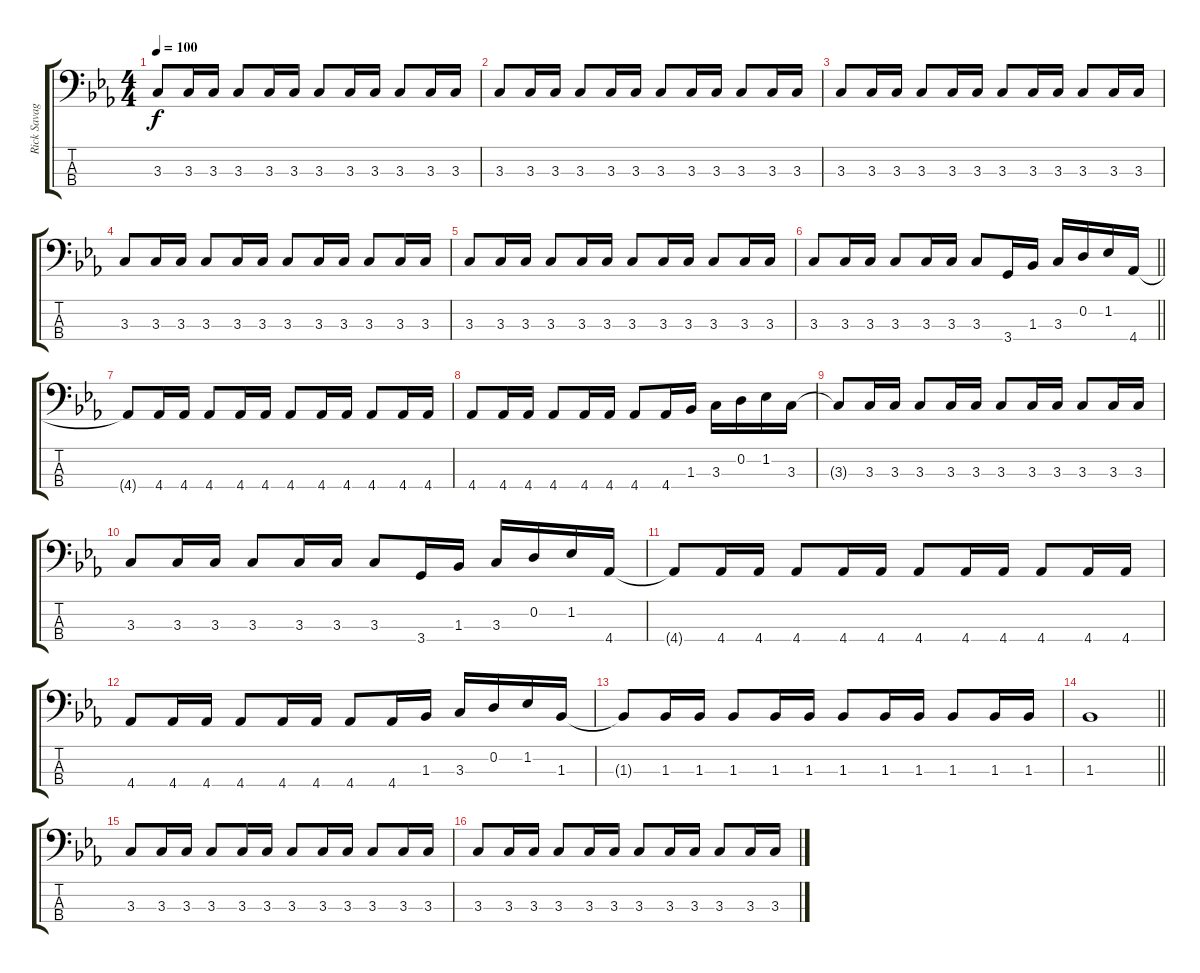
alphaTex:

\track ("Rick Savage" "Rick Savag") {instrument electricbasspick}
\staff {score tabs}
\tuning (G2 D2 A1 E1) {hide}
\ts (4 4)
\tempo 100
\clef f4
\ks cminor
3.3.8{dy f} 3.3.16 3.3.16 3.3.8 3.3.16 3.3.16 3.3.8 3.3.16 3.3.16 3.3.8 3.3.16 3.3.16 |
3.3.8 3.3.16 3.3.16 3.3.8 3.3.16 3.3.16 3.3.8 3.3.16 3.3.16 3.3.8 3.3.16 3.3.16 |
3.3.8 3.3.16 3.3.16 3.3.8 3.3.16 3.3.16 3.3.8 3.3.16 3.3.16 3.3.8 3.3.16 3.3.16 |
3.3.8 3.3.16 3.3.16 3.3.8 3.3.16 3.3.16 3.3.8 3.3.16 3.3.16 3.3.8 3.3.16 3.3.16 |
3.3.8 3.3.16 3.3.16 3.3.8 3.3.16 3.3.16 3.3.8 3.3.16 3.3.16 3.3.8 3.3.16 3.3.16 |
\barLineRight lightlight
3.3.8 3.3.16 3.3.16 3.3.8 3.3.16 3.3.16 3.3.8 3.4.16 1.3.16 3.3.16 0.2.16 1.2.16 4.4.16 |
4.4{t}.8 4.4.16 4.4.16 4.4.8 4.4.16 4.4.16 4.4.8 4.4.16 4.4.16 4.4.8 4.4.16 4.4.16 |
4.4.8 4.4.16 4.4.16 4.4.8 4.4.16 4.4.16 4.4.8 4.4.16 1.3.16 3.3.16 0.2.16 1.2.16 3.3.16 |
3.3{t}.8 3.3.16 3.3.16 3.3.8 3.3.16 3.3.16 3.3.8 3.3.16 3.3.16 3.3.8 3.3.16 3.3.16 |
3.3.8 3.3.16 3.3.16 3.3.8 3.3.16 3.3.16 3.3.8 3.4.16 1.3.16 3.3.16 0.2.16 1.2.16 4.4.16 |
4.4{t}.8 4.4.16 4.4.16 4.4.8 4.4.16 4.4.16 4.4.8 4.4.16 4.4.16 4.4.8 4.4.16 4.4.16 |
4.4.8 4.4.16 4.4.16 4.4.8 4.4.16 4.4.16 4.4.8 4.4.16 1.3.16 3.3.16 0.2.16 1.2.16 1.3.16 |
1.3{t}.8 1.3.16 1.3.16 1.3.8 1.3.16 1.3.16 1.3.8 1.3.16 1.3.16 1.3.8 1.3.16 1.3.16 |
\barLineRight lightlight
1.3.1 |
3.3.8 3.3.16 3.3.16 3.3.8 3.3.16 3.3.16 3.3.8 3.3.16 3.3.16 3.3.8 3.3.16 3.3.16 |
3.3.8 3.3.16 3.3.16 3.3.8 3.3.16 3.3.16 3.3.8 3.3.16 3.3.16 3.3.8 3.3.16 3.3.16
